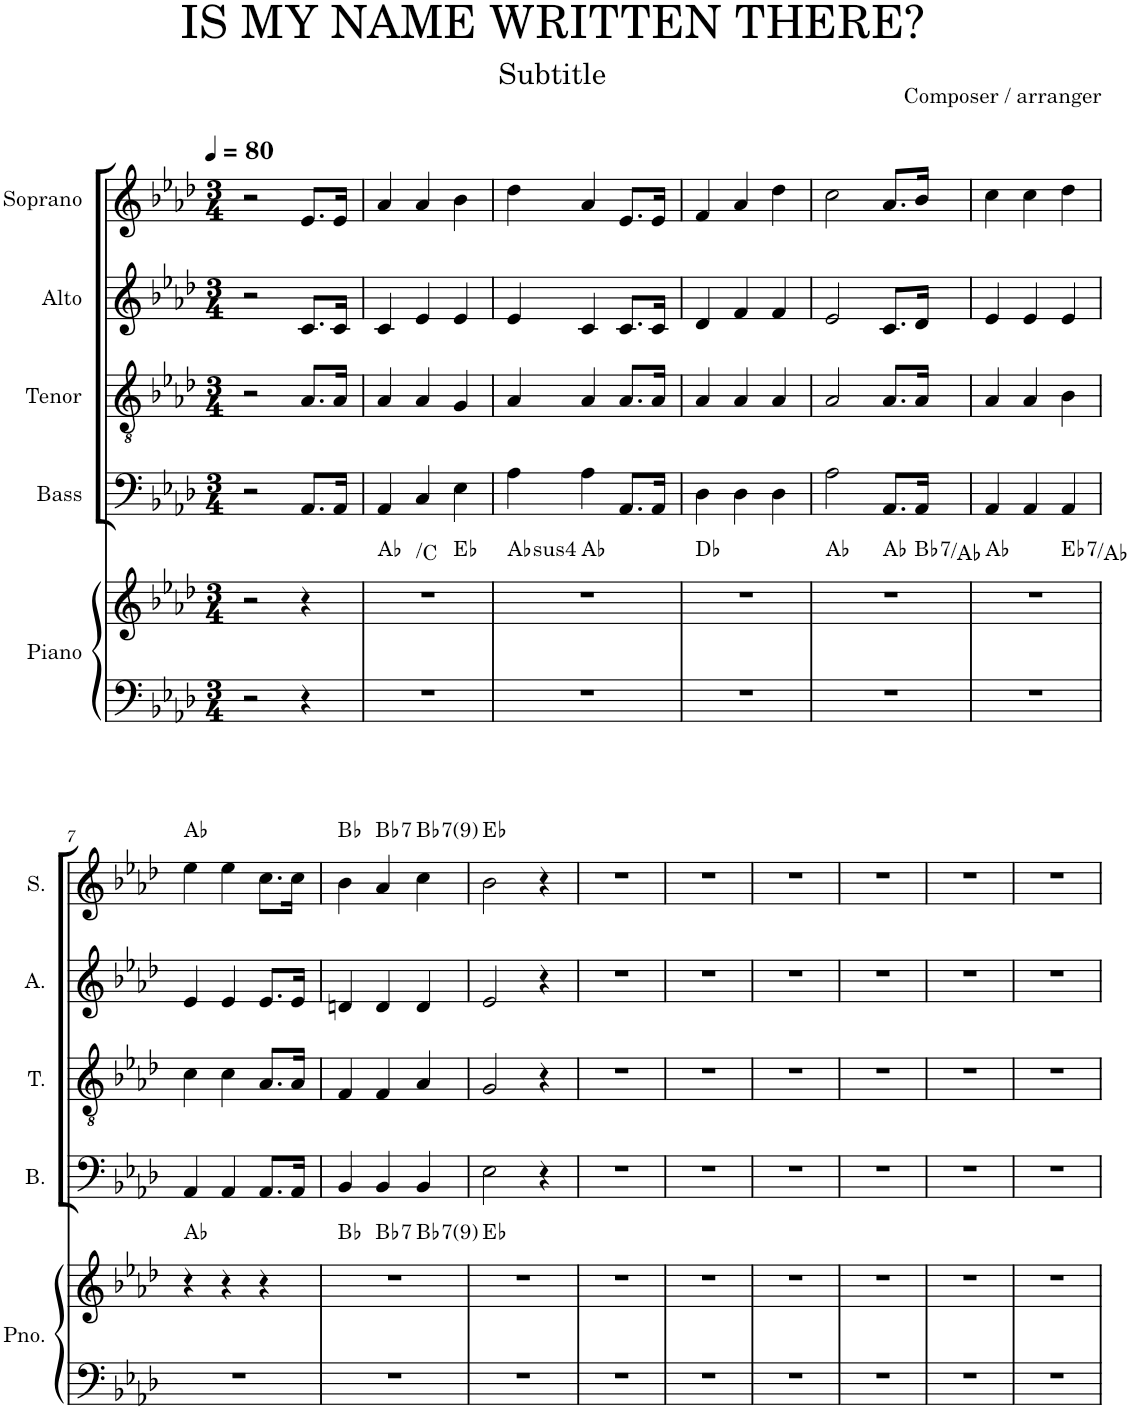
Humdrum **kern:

**kern	**kern	**harte	**kern	**kern	**kern	**kern	**harte
*part5	*part5	*part5	*part4	*part3	*part2	*part1	*part1
*staff6	*staff5	*	*staff4	*staff3	*staff2	*staff1	*
*I"Piano	*	*	*I"Bass	*I"Tenor	*I"Alto	*I"Soprano	*
*I'Pno.	*	*	*I'B.	*I'T.	*I'A.	*I'S.	*
*clefF4	*clefG2	*	*clefF4	*clefGv2	*clefG2	*clefG2	*
*k[b-e-a-d-]	*k[b-e-a-d-]	*	*k[b-e-a-d-]	*k[b-e-a-d-]	*k[b-e-a-d-]	*k[b-e-a-d-]	*
*M3/4	*M3/4	*	*M3/4	*M3/4	*M3/4	*M3/4	*
*MM80	*MM80	*	*MM80	*MM80	*MM80	*MM80	*
=1	=1	=1	=1	=1	=1	=1	=1
2r	2r	.	2r	2r	2r	2r	.
4r	4r	.	8.AA-/L	8.A-/L	8.c/L	8.e-/L	.
.	.	.	16AA-/Jk	16A-/Jk	16c/Jk	16e-/Jk	.
=2	=2	=2	=2	=2	=2	=2	=2
!	!	!LO:H:n=2:kt=N.C.	!	!	!	!	!
*	*^	*	*	*	*	*	*
2.r	2.r	2ryy	Ab:maj N	4AA-/	4A-/	4c/	4a-/	.
.	.	.	.	4C/	4A-/	4e-/	4a-/	.
.	.	4ryy	Eb:maj	4E-\	4G/	4e-/	4b-\	.
=3	=3	=3	=3	=3	=3	=3	=3	=3
!	!	!	!LO:H:kt=4	!	!	!	!	!
2.r	2.r	4ryy	Ab:sus4	4A-\	4A-/	4e-/	4dd-\	.
.	.	2ryy	Ab:maj	4A-\	4A-/	4c/	4a-/	.
.	.	.	.	8.AA-/L	8.A-/L	8.c/L	8.e-/L	.
.	.	.	.	16AA-/Jk	16A-/Jk	16c/Jk	16e-/Jk	.
*	*v	*v	*	*	*	*	*	*
=4	=4	=4	=4	=4	=4	=4	=4
2.r	2.r	Db:maj	4D-\	4A-/	4d-/	4f/	.
.	.	.	4D-\	4A-/	4f/	4a-/	.
.	.	.	4D-\	4A-/	4f/	4dd-\	.
=5	=5	=5	=5	=5	=5	=5	=5
*	*^	*	*	*	*	*	*
*	*	*^	*	*	*	*	*	*
2.r	2.r	2ryy	2ryy	Ab:maj	2A-\	2A-/	2e-/	2cc\	.
.	.	4ryy	8.ryy	Ab:maj	8.AA-/L	8.A-/L	8.c/L	8.a-/L	.
!	!	!	!	!LO:H:kt=7	!	!	!	!	!
.	.	.	16ryy	Bb:7/b7	16AA-/Jk	16A-/Jk	16d-/Jk	16b-/Jk	.
*	*	*v	*v	*	*	*	*	*	*
=6	=6	=6	=6	=6	=6	=6	=6	=6
2.r	2.r	2ryy	Ab:maj	4AA-/	4A-/	4e-/	4cc\	.
.	.	.	.	4AA-/	4A-/	4e-/	4cc\	.
!	!	!	!LO:H:kt=7	!	!	!	!	!
.	.	4ryy	Eb:7/4	4AA-/	4B-\	4e-/	4dd-\	.
*	*v	*v	*	*	*	*	*	*
!!LO:LB:g=z
=7	=7	=7	=7	=7	=7	=7	=7
2.r	4r	Ab:maj	4AA-/	4c\	4e-/	4ee-\	Ab:maj
.	4r	.	4AA-/	4c\	4e-/	4ee-\	.
.	4r	.	8.AA-/L	8.A-/L	8.e-/L	8.cc\L	.
.	.	.	16AA-/Jk	16A-/Jk	16e-/Jk	16cc\Jk	.
=8	=8	=8	=8	=8	=8	=8	=8
*	*^	*	*	*	*	*	*
*	*	*^	*	*	*	*	*	*
2.r	2.r	4ryy	2ryy	Bb:maj	4BB-/	4F/	4dn/	4b-\	Bb:maj
!	!	!	!	!LO:H:kt=7	!	!	!	!	!LO:H:kt=7
.	.	2ryy	.	Bb:7	4BB-/	4F/	4d/	4a-/	Bb:7
!	!	!	!	!LO:H:kt=7	!	!	!	!	!LO:H:kt=7
.	.	.	4ryy	Bb:7(9)	4BB-/	4A-/	4d/	4cc\	Bb:7(9)
*	*v	*v	*v	*	*	*	*	*	*
=9	=9	=9	=9	=9	=9	=9	=9
2.r	2.r	Eb:maj	2E-\	2G/	2e-/	2b-\	Eb:maj
.	.	.	4r	4r	4r	4r	.
=10	=10	=10	=10	=10	=10	=10	=10
2.r	2.r	.	2.r	2.r	2.r	2.r	.
=11	=11	=11	=11	=11	=11	=11	=11
2.r	2.r	.	2.r	2.r	2.r	2.r	.
=12	=12	=12	=12	=12	=12	=12	=12
2.r	2.r	.	2.r	2.r	2.r	2.r	.
=13	=13	=13	=13	=13	=13	=13	=13
2.r	2.r	.	2.r	2.r	2.r	2.r	.
=14	=14	=14	=14	=14	=14	=14	=14
2.r	2.r	.	2.r	2.r	2.r	2.r	.
=15	=15	=15	=15	=15	=15	=15	=15
2.r	2.r	.	2.r	2.r	2.r	2.r	.
=	=	=	=	=	=	=	=
*-	*-	*-	*-	*-	*-	*-	*-
